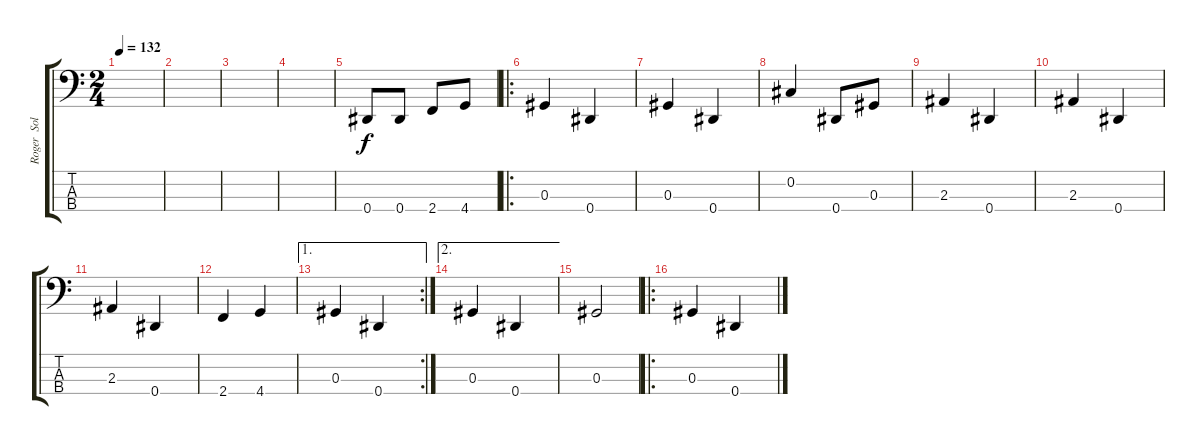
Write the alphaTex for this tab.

\track ("Roger  Solari" "Roger  Sol") {instrument electricbasspick}
\staff {score tabs}
\tuning (Gb2 Db2 Ab1 Eb1) {hide}
\ts (2 4)
\tempo 132
\clef f4
\ks c
|
|
|
|
0.4.8 0.4.8 2.4.8 4.4.8 |
\ro
0.3.4 0.4.4 |
0.3.4 0.4.4 |
0.2.4 0.4.8 0.3.8 |
2.3.4 0.4.4 |
2.3.4 0.4.4 |
2.3.4 0.4.4 |
2.4.4 4.4.4 |
\ae 1
\rc 2
0.3.4 0.4.4 |
\ae 2
0.3.4 0.4.4 |
0.3.2 |
\ro
0.3.4 0.4.4
